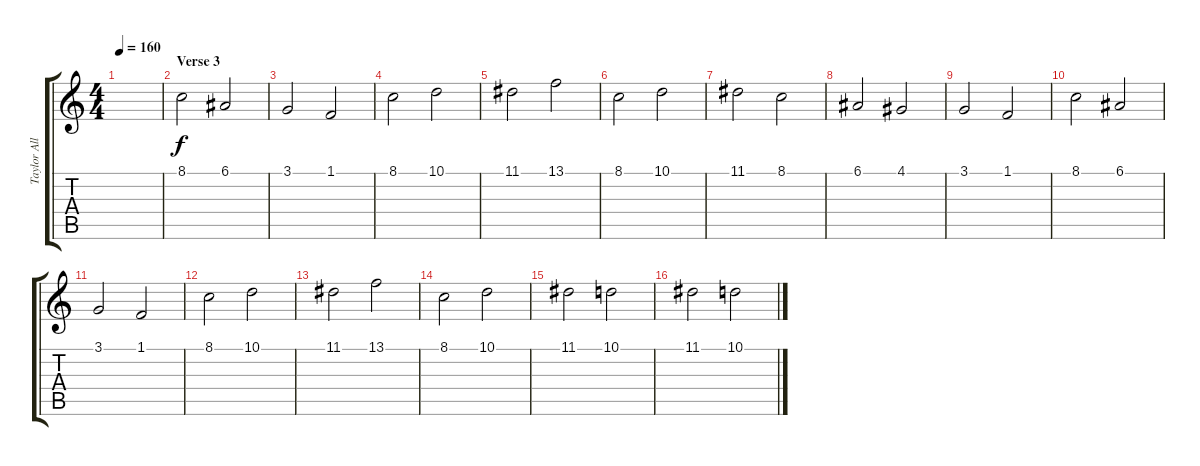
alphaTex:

\track ("Taylor Allen" "Taylor All") {instrument pad1newage}
\staff {score tabs}
\tuning (E4 B3 G3 D3 A2 E2) {hide}
\ts (4 4)
\tempo 160
\clef g2
\ks c
|
\section ("" "Verse 3")
8.1.2 6.1.2 |
3.1.2 1.1.2 |
8.1.2 10.1.2 |
11.1.2 13.1.2 |
8.1.2 10.1.2 |
11.1.2 8.1.2 |
6.1.2 4.1.2 |
3.1.2 1.1.2 |
8.1.2 6.1.2 |
3.1.2 1.1.2 |
8.1.2 10.1.2 |
11.1.2 13.1.2 |
8.1.2 10.1.2 |
11.1.2 10.1.2 |
11.1.2 10.1.2
